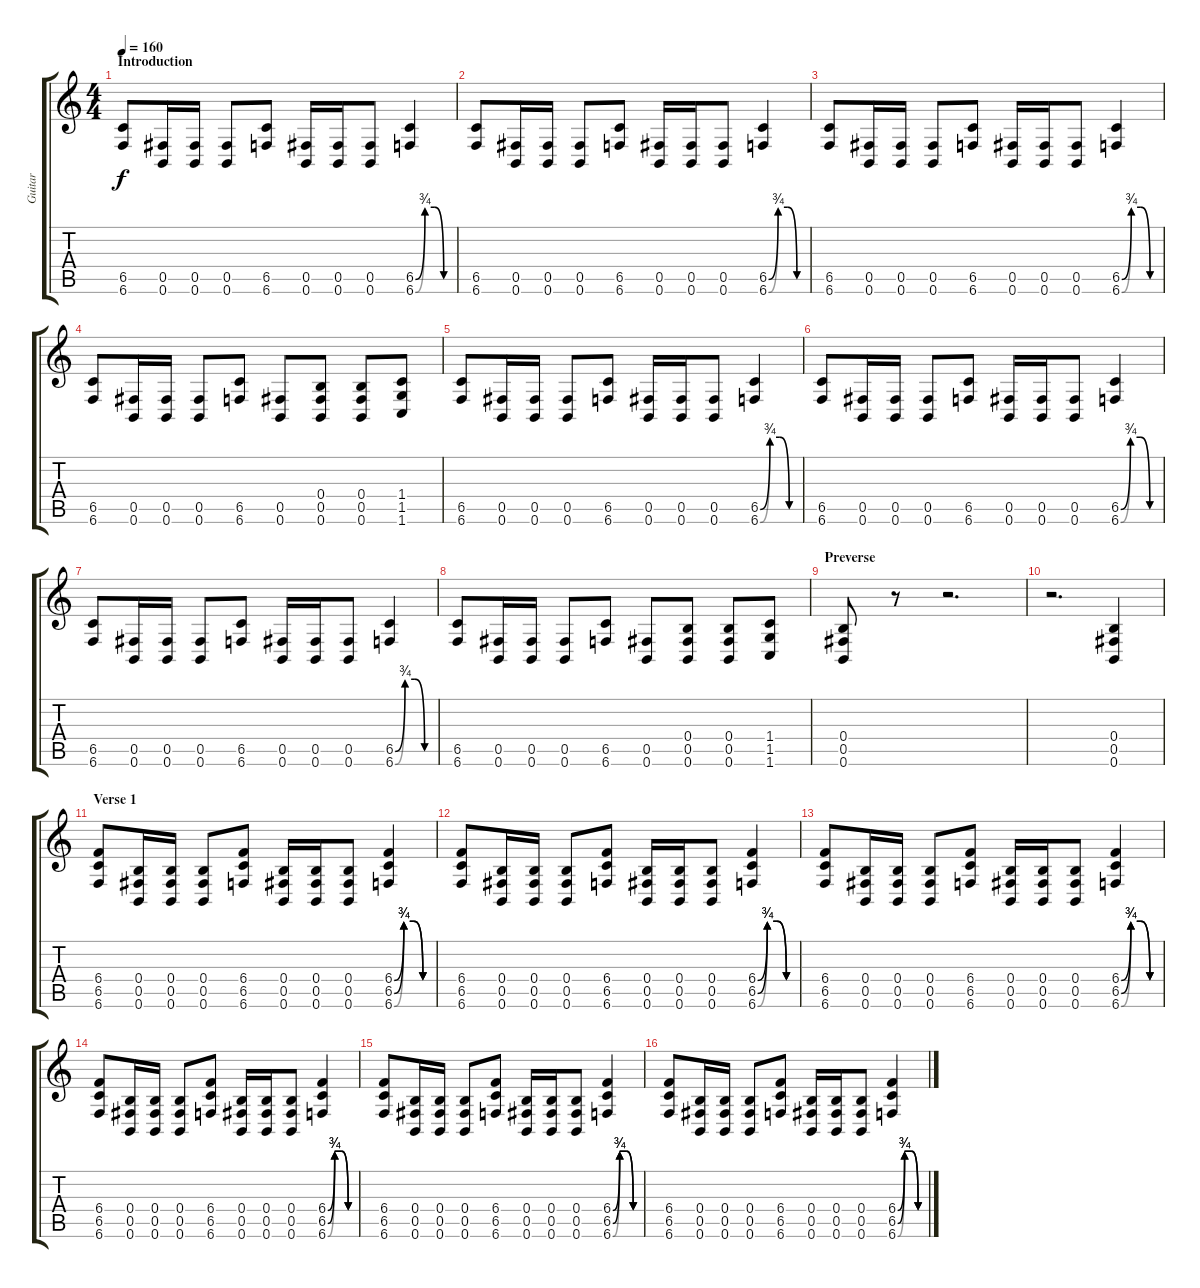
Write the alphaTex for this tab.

\track ("Guitar" "Guitar") {instrument distortionguitar}
\staff {score tabs}
\tuning (Db4 Ab3 E3 B2 Gb2 B1) {hide}
\ts (4 4)
\section ("" "Introduction")
\tempo 160
\clef g2
\ks c
(6.5 6.6).8{dy f instrument distortionguitar} (0.5 0.6).16 (0.5 0.6).16 (0.5 0.6).8 (6.5 6.6).8 (0.5 0.6).16 (0.5 0.6).16 (0.5 0.6).8 (6.5{be (custom 0 0 15 3 30 3 45 0 60 0)} 6.6{be (custom 0 0 15 3 30 3 45 0 60 0)}).4 |
(6.5 6.6).8 (0.5 0.6).16 (0.5 0.6).16 (0.5 0.6).8 (6.5 6.6).8 (0.5 0.6).16 (0.5 0.6).16 (0.5 0.6).8 (6.5{be (custom 0 0 15 3 30 3 45 0 60 0)} 6.6{be (custom 0 0 15 3 30 3 45 0 60 0)}).4 |
(6.5 6.6).8 (0.5 0.6).16 (0.5 0.6).16 (0.5 0.6).8 (6.5 6.6).8 (0.5 0.6).16 (0.5 0.6).16 (0.5 0.6).8 (6.5{be (custom 0 0 15 3 30 3 45 0 60 0)} 6.6{be (custom 0 0 15 3 30 3 45 0 60 0)}).4 |
(6.5 6.6).8 (0.5 0.6).16 (0.5 0.6).16 (0.5 0.6).8 (6.5 6.6).8 (0.5 0.6).8 (0.4 0.5 0.6).8 (0.4 0.5 0.6).8 (1.4 1.5 1.6).8 |
(6.5 6.6).8 (0.5 0.6).16 (0.5 0.6).16 (0.5 0.6).8 (6.5 6.6).8 (0.5 0.6).16 (0.5 0.6).16 (0.5 0.6).8 (6.5{be (custom 0 0 15 3 30 3 45 0 60 0)} 6.6{be (custom 0 0 15 3 30 3 45 0 60 0)}).4 |
(6.5 6.6).8 (0.5 0.6).16 (0.5 0.6).16 (0.5 0.6).8 (6.5 6.6).8 (0.5 0.6).16 (0.5 0.6).16 (0.5 0.6).8 (6.5{be (custom 0 0 15 3 30 3 45 0 60 0)} 6.6{be (custom 0 0 15 3 30 3 45 0 60 0)}).4 |
(6.5 6.6).8 (0.5 0.6).16 (0.5 0.6).16 (0.5 0.6).8 (6.5 6.6).8 (0.5 0.6).16 (0.5 0.6).16 (0.5 0.6).8 (6.5{be (custom 0 0 15 3 30 3 45 0 60 0)} 6.6{be (custom 0 0 15 3 30 3 45 0 60 0)}).4 |
(6.5 6.6).8 (0.5 0.6).16 (0.5 0.6).16 (0.5 0.6).8 (6.5 6.6).8 (0.5 0.6).8 (0.4 0.5 0.6).8 (0.4 0.5 0.6).8 (1.4 1.5 1.6).8 |
\section ("" "Preverse")
(0.4 0.5 0.6).8 r.8 r.2{d} |
r.2{d} (0.4 0.5 0.6).4 |
\section ("" "Verse 1")
(6.4 6.5 6.6).8 (0.4 0.5 0.6).16 (0.4 0.5 0.6).16 (0.4 0.5 0.6).8 (6.4 6.5 6.6).8 (0.4 0.5 0.6).16 (0.4 0.5 0.6).16 (0.4 0.5 0.6).8 (6.4{be (custom 0 0 15 3 30 3 45 0 60 0)} 6.5{be (custom 0 0 15 3 30 3 45 0 60 0)} 6.6{be (custom 0 0 15 3 30 3 45 0 60 0)}).4 |
(6.4 6.5 6.6).8 (0.4 0.5 0.6).16 (0.4 0.5 0.6).16 (0.4 0.5 0.6).8 (6.4 6.5 6.6).8 (0.4 0.5 0.6).16 (0.4 0.5 0.6).16 (0.4 0.5 0.6).8 (6.4{be (custom 0 0 15 3 30 3 45 0 60 0)} 6.5{be (custom 0 0 15 3 30 3 45 0 60 0)} 6.6{be (custom 0 0 15 3 30 3 45 0 60 0)}).4 |
(6.4 6.5 6.6).8 (0.4 0.5 0.6).16 (0.4 0.5 0.6).16 (0.4 0.5 0.6).8 (6.4 6.5 6.6).8 (0.4 0.5 0.6).16 (0.4 0.5 0.6).16 (0.4 0.5 0.6).8 (6.4{be (custom 0 0 15 3 30 3 45 0 60 0)} 6.5{be (custom 0 0 15 3 30 3 45 0 60 0)} 6.6{be (custom 0 0 15 3 30 3 45 0 60 0)}).4 |
(6.4 6.5 6.6).8 (0.4 0.5 0.6).16 (0.4 0.5 0.6).16 (0.4 0.5 0.6).8 (6.4 6.5 6.6).8 (0.4 0.5 0.6).16 (0.4 0.5 0.6).16 (0.4 0.5 0.6).8 (6.4{be (custom 0 0 15 3 30 3 45 0 60 0)} 6.5{be (custom 0 0 15 3 30 3 45 0 60 0)} 6.6{be (custom 0 0 15 3 30 3 45 0 60 0)}).4 |
(6.4 6.5 6.6).8 (0.4 0.5 0.6).16 (0.4 0.5 0.6).16 (0.4 0.5 0.6).8 (6.4 6.5 6.6).8 (0.4 0.5 0.6).16 (0.4 0.5 0.6).16 (0.4 0.5 0.6).8 (6.4{be (custom 0 0 15 3 30 3 45 0 60 0)} 6.5{be (custom 0 0 15 3 30 3 45 0 60 0)} 6.6{be (custom 0 0 15 3 30 3 45 0 60 0)}).4 |
(6.4 6.5 6.6).8 (0.4 0.5 0.6).16 (0.4 0.5 0.6).16 (0.4 0.5 0.6).8 (6.4 6.5 6.6).8 (0.4 0.5 0.6).16 (0.4 0.5 0.6).16 (0.4 0.5 0.6).8 (6.4{be (custom 0 0 15 3 30 3 45 0 60 0)} 6.5{be (custom 0 0 15 3 30 3 45 0 60 0)} 6.6{be (custom 0 0 15 3 30 3 45 0 60 0)}).4
